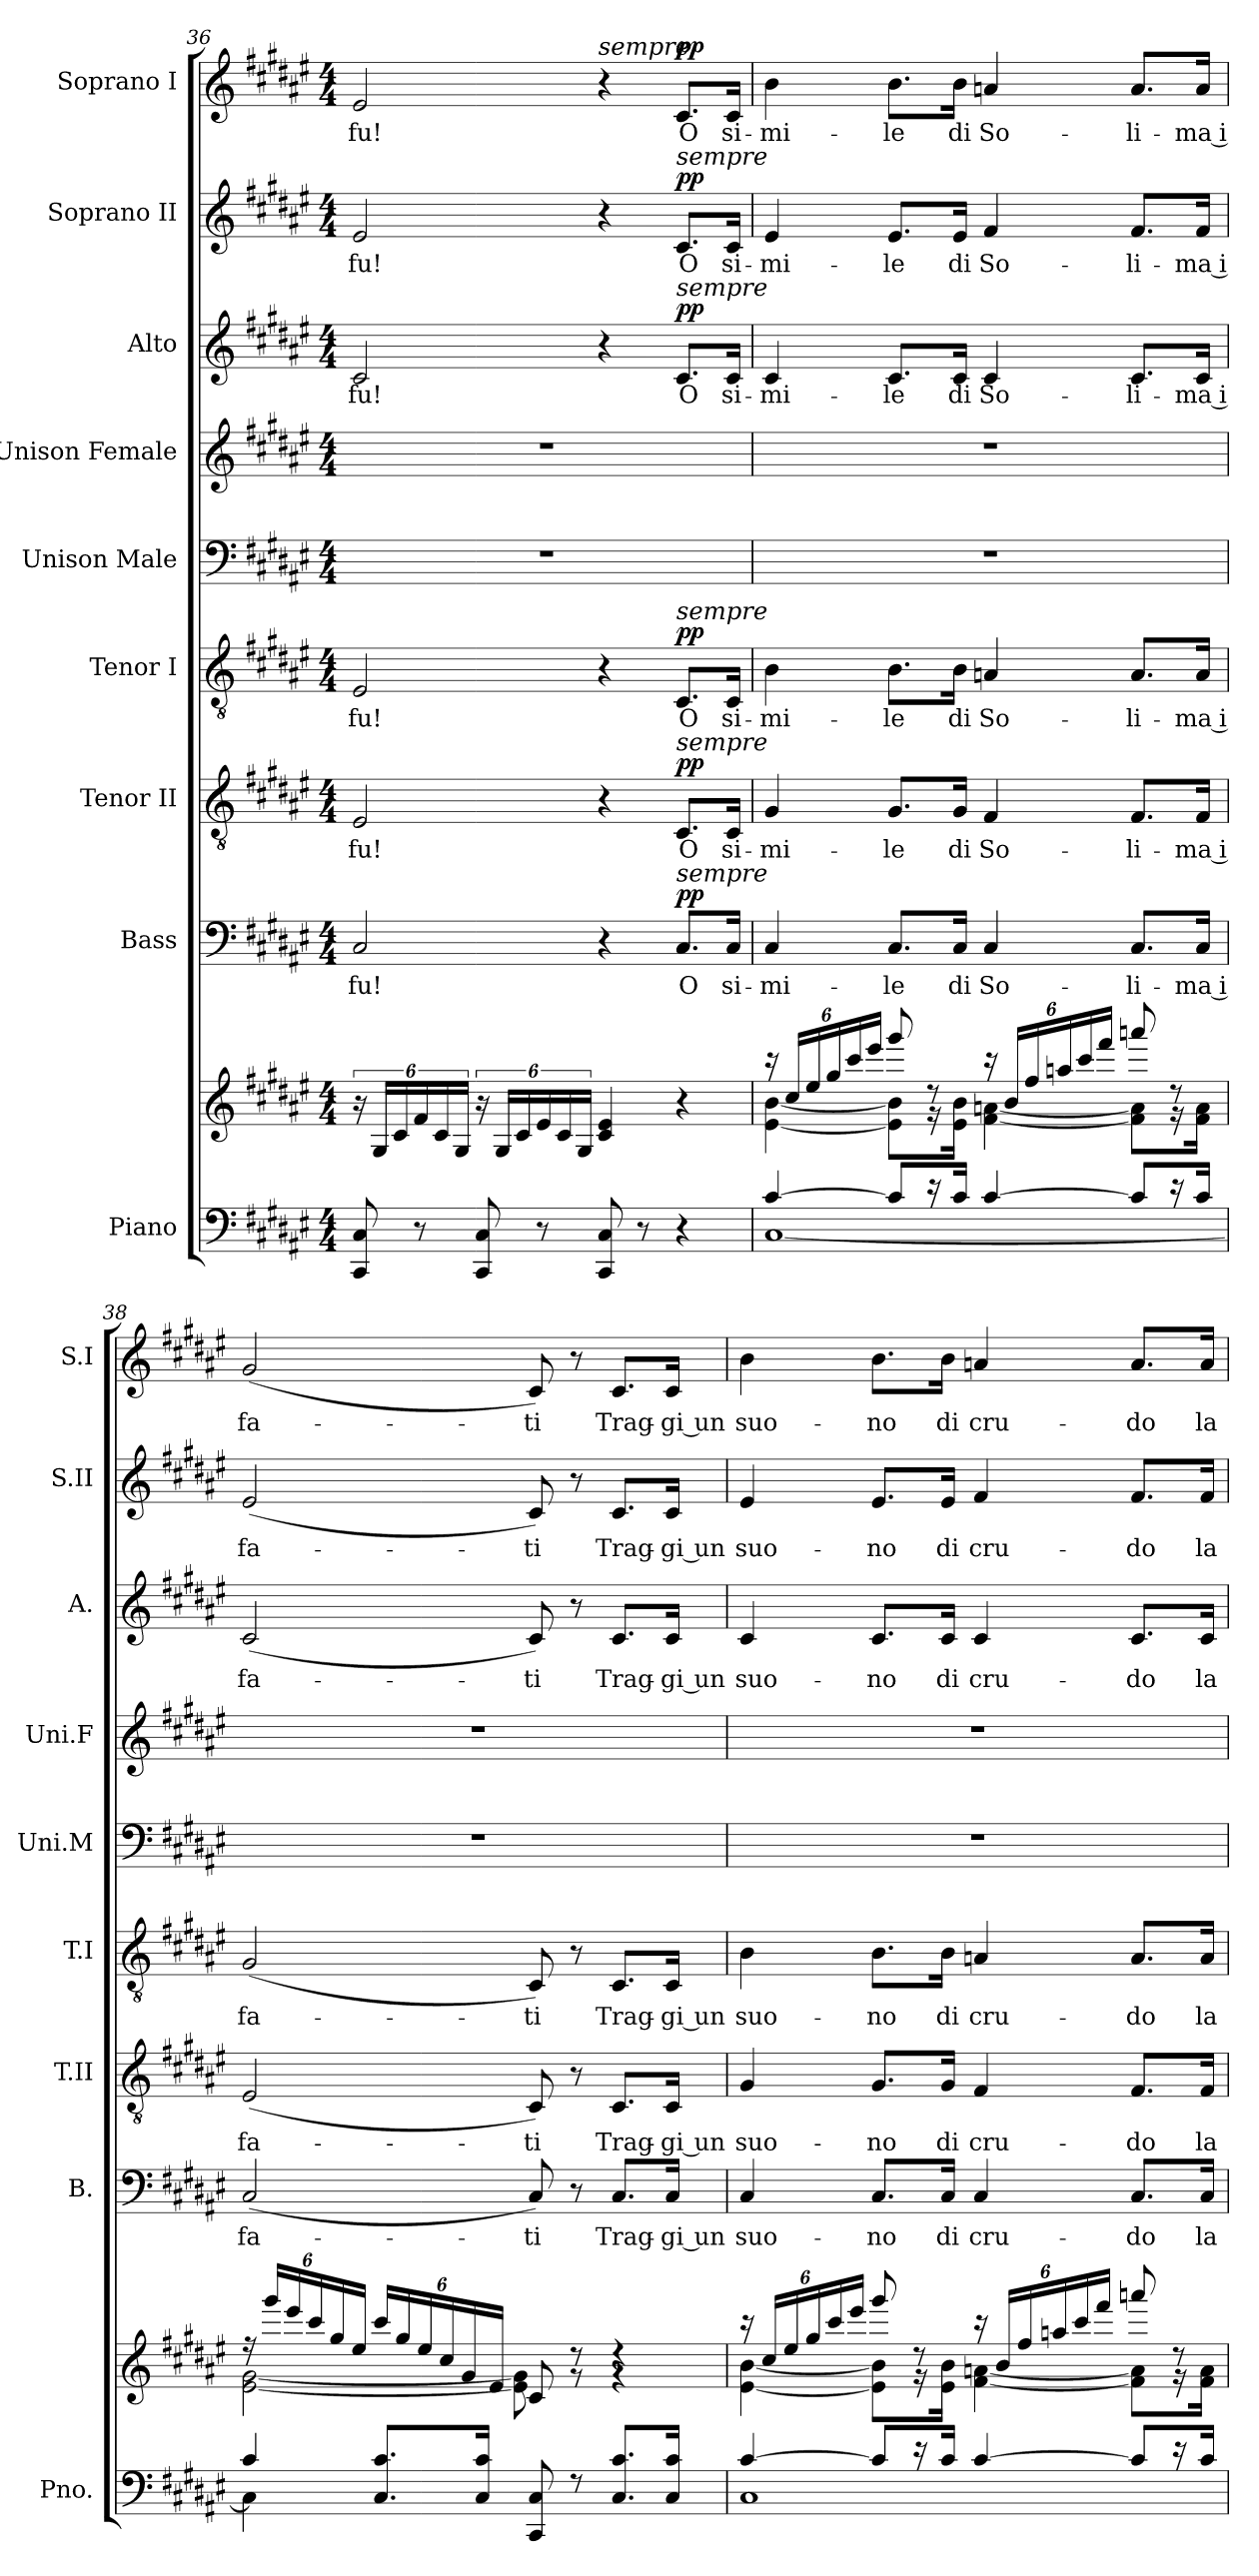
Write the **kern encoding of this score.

**kern	**kern	**kern	**text	**dynam	**kern	**text	**dynam	**kern	**text	**dynam	**kern	**kern	**kern	**text	**dynam	**kern	**text	**dynam	**kern	**text	**dynam
*part9	*part9	*part8	*part8	*part8	*part7	*part7	*part7	*part6	*part6	*part6	*part5	*part4	*part3	*part3	*part3	*part2	*part2	*part2	*part1	*part1	*part1
*staff10	*staff9	*staff8	*staff8	*staff8	*staff7	*staff7	*staff7	*staff6	*staff6	*staff6	*staff5	*staff4	*staff3	*staff3	*staff3	*staff2	*staff2	*staff2	*staff1	*staff1	*staff1
*I"Piano	*	*I"Bass	*	*	*I"Tenor II	*	*	*I"Tenor I	*	*	*I"Unison Male	*I"Unison Female	*I"Alto	*	*	*I"Soprano II	*	*	*I"Soprano I	*	*
*I'Pno.	*	*I'B.	*	*	*I'T.II	*	*	*I'T.I	*	*	*I'Uni.M	*I'Uni.F	*I'A.	*	*	*I'S.II	*	*	*I'S.I	*	*
!!LO:PB:g=z
*clefF4	*clefG2	*clefF4	*	*	*clefGv2	*	*	*clefGv2	*	*	*clefF4	*clefG2	*clefG2	*	*	*clefG2	*	*	*clefG2	*	*
*k[f#c#g#d#a#e#]	*k[f#c#g#d#a#e#]	*k[f#c#g#d#a#e#]	*	*	*k[f#c#g#d#a#e#]	*	*	*k[f#c#g#d#a#e#]	*	*	*k[f#c#g#d#a#e#]	*k[f#c#g#d#a#e#]	*k[f#c#g#d#a#e#]	*	*	*k[f#c#g#d#a#e#]	*	*	*k[f#c#g#d#a#e#]	*	*
*M4/4	*M4/4	*M4/4	*	*	*M4/4	*	*	*M4/4	*	*	*M4/4	*M4/4	*M4/4	*	*	*M4/4	*	*	*M4/4	*	*
=36	=36	=36	=36	=36	=36	=36	=36	=36	=36	=36	=36	=36	=36	=36	=36	=36	=36	=36	=36	=36	=36
8CC#/ 8C#/	24r	2C#/	fu!	.	2E#/	fu!	.	2E#/	fu!	.	1r	1r	2c#/	fu!	.	2e#/	fu!	.	2e#/	fu!	.
.	24G#/LL	.	.	.	.	.	.	.	.	.	.	.	.	.	.	.	.	.	.	.	.
.	24c#/	.	.	.	.	.	.	.	.	.	.	.	.	.	.	.	.	.	.	.	.
8r	24f#/	.	.	.	.	.	.	.	.	.	.	.	.	.	.	.	.	.	.	.	.
.	24c#/	.	.	.	.	.	.	.	.	.	.	.	.	.	.	.	.	.	.	.	.
.	24G#/JJ	.	.	.	.	.	.	.	.	.	.	.	.	.	.	.	.	.	.	.	.
8CC#/ 8C#/	24r	.	.	.	.	.	.	.	.	.	.	.	.	.	.	.	.	.	.	.	.
.	24G#/LL	.	.	.	.	.	.	.	.	.	.	.	.	.	.	.	.	.	.	.	.
.	24c#/	.	.	.	.	.	.	.	.	.	.	.	.	.	.	.	.	.	.	.	.
8r	24e#/	.	.	.	.	.	.	.	.	.	.	.	.	.	.	.	.	.	.	.	.
.	24c#/	.	.	.	.	.	.	.	.	.	.	.	.	.	.	.	.	.	.	.	.
.	24G#/JJ	.	.	.	.	.	.	.	.	.	.	.	.	.	.	.	.	.	.	.	.
!	!	!	!	!	!	!	!	!	!	!	!	!	!	!	!	!	!	!	!LO:TX:a:i:t=sempre	!	!
8CC#/ 8C#/	4c#/ 4e#/	4r	.	.	4r	.	.	4r	.	.	.	.	4r	.	.	4r	.	.	4r	.	.
8r	.	.	.	.	.	.	.	.	.	.	.	.	.	.	.	.	.	.	.	.	.
!	!	!	!	!	!	!	!	!	!	!	!	!	!	!	!	!LO:TX:a:i:t=sempre	!	!	!	!	!
!	!	!	!	!	!	!	!	!	!	!	!	!	!LO:TX:a:i:t=sempre	!	!	!	!	!	!	!	!
!	!	!	!	!	!	!	!	!LO:TX:a:i:t=sempre	!	!	!	!	!	!	!	!	!	!	!	!	!
!	!	!	!	!	!LO:TX:a:i:t=sempre	!	!	!	!	!	!	!	!	!	!	!	!	!	!	!	!
!	!	!LO:TX:a:i:t=sempre	!	!	!	!	!	!	!	!	!	!	!	!	!	!	!	!	!	!	!
!	!	!	!	!LO:DY:a	!	!	!LO:DY:a	!	!	!LO:DY:a	!	!	!	!	!LO:DY:a	!	!	!LO:DY:a	!	!	!LO:DY:a
4r	4r	8.C#/L	O	pp	8.C#/L	O	pp	8.C#/L	O	pp	.	.	8.c#/L	O	pp	8.c#/L	O	pp	8.c#/L	O	pp
.	.	16C#/Jk	si-	.	16C#/Jk	si-	.	16C#/Jk	si-	.	.	.	16c#/Jk	si-	.	16c#/Jk	si-	.	16c#/Jk	si-	.
!!LO:PB:g=z
=37	=37	=37	=37	=37	=37	=37	=37	=37	=37	=37	=37	=37	=37	=37	=37	=37	=37	=37	=37	=37	=37
*^	*	*	*	*	*	*	*	*	*	*	*	*	*	*	*	*	*	*	*	*	*
*	*	*Xbrackettup	*	*	*	*	*	*	*	*	*	*	*	*	*	*	*	*	*	*	*	*
*	*	*^	*	*	*	*	*	*	*	*	*	*	*	*	*	*	*	*	*	*	*	*
[4c#/	[1C#	24r	[4e#\ [4b\	4C#/	-mi-	.	4G#/	-mi-	.	4B\	-mi-	.	1r	1r	4c#/	-mi-	.	4e#/	-mi-	.	4b\	-mi-	.
.	.	24cc#/LL	.	.	.	.	.	.	.	.	.	.	.	.	.	.	.	.	.	.	.	.	.
.	.	24ee#/	.	.	.	.	.	.	.	.	.	.	.	.	.	.	.	.	.	.	.	.	.
.	.	24gg#/	.	.	.	.	.	.	.	.	.	.	.	.	.	.	.	.	.	.	.	.	.
.	.	24ccc#/	.	.	.	.	.	.	.	.	.	.	.	.	.	.	.	.	.	.	.	.	.
.	.	24eee#/JJ	.	.	.	.	.	.	.	.	.	.	.	.	.	.	.	.	.	.	.	.	.
8c#/L]	.	8ggg#/	8e#\] 8b\]L	8.C#/L	-le	.	8.G#/L	-le	.	8.B\L	-le	.	.	.	8.c#/L	-le	.	8.e#/L	-le	.	8.b\L	-le	.
16r	.	8rdd	16r	.	.	.	.	.	.	.	.	.	.	.	.	.	.	.	.	.	.	.	.
16c#/Jk	.	.	16e#\ 16b\Jk	16C#/Jk	di	.	16G#/Jk	di	.	16B\Jk	di	.	.	.	16c#/Jk	di	.	16e#/Jk	di	.	16b\Jk	di	.
[4c#/	.	24r	[4f#\ [4an\	4C#/	So-	.	4F#/	So-	.	4An/	So-	.	.	.	4c#/	So-	.	4f#/	So-	.	4an/	So-	.
.	.	24b/LL	.	.	.	.	.	.	.	.	.	.	.	.	.	.	.	.	.	.	.	.	.
.	.	24ff#/	.	.	.	.	.	.	.	.	.	.	.	.	.	.	.	.	.	.	.	.	.
.	.	24aan/	.	.	.	.	.	.	.	.	.	.	.	.	.	.	.	.	.	.	.	.	.
.	.	24ccc#/	.	.	.	.	.	.	.	.	.	.	.	.	.	.	.	.	.	.	.	.	.
.	.	24fff#/JJ	.	.	.	.	.	.	.	.	.	.	.	.	.	.	.	.	.	.	.	.	.
8c#/L]	.	8aaan/	8f#\] 8a\]L	8.C#/L	-li-	.	8.F#/L	-li-	.	8.A/L	-li-	.	.	.	8.c#/L	-li-	.	8.f#/L	-li-	.	8.a/L	-li-	.
16r	.	8rdd	16r	.	.	.	.	.	.	.	.	.	.	.	.	.	.	.	.	.	.	.	.
16c#/Jk	.	.	16f#\ 16a\Jk	16C#/Jk	ma i	.	16F#/Jk	ma i	.	16A/Jk	ma i	.	.	.	16c#/Jk	ma i	.	16f#/Jk	ma i	.	16a/Jk	ma i	.
!!LO:PB:g=z
=38	=38	=38	=38	=38	=38	=38	=38	=38	=38	=38	=38	=38	=38	=38	=38	=38	=38	=38	=38	=38	=38	=38	=38
4c#/	4C#\]	24r	[2e#\ [2g#\	(2C#/	fa-	.	(2E#/	fa-	.	(2G#/	fa-	.	1r	1r	(2c#/	fa-	.	(2e#/	fa-	.	(2g#/	fa-	.
.	.	24ggg#/LL	.	.	.	.	.	.	.	.	.	.	.	.	.	.	.	.	.	.	.	.	.
.	.	24eee#/	.	.	.	.	.	.	.	.	.	.	.	.	.	.	.	.	.	.	.	.	.
.	.	24ccc#/	.	.	.	.	.	.	.	.	.	.	.	.	.	.	.	.	.	.	.	.	.
.	.	24gg#/	.	.	.	.	.	.	.	.	.	.	.	.	.	.	.	.	.	.	.	.	.
.	.	24ee#/JJ	.	.	.	.	.	.	.	.	.	.	.	.	.	.	.	.	.	.	.	.	.
8.C#/ 8.c#/L	2.ryy	24ccc#/LL	.	.	.	.	.	.	.	.	.	.	.	.	.	.	.	.	.	.	.	.	.
.	.	24gg#/	.	.	.	.	.	.	.	.	.	.	.	.	.	.	.	.	.	.	.	.	.
.	.	24ee#/	.	.	.	.	.	.	.	.	.	.	.	.	.	.	.	.	.	.	.	.	.
.	.	24cc#/	.	.	.	.	.	.	.	.	.	.	.	.	.	.	.	.	.	.	.	.	.
.	.	24g#/	.	.	.	.	.	.	.	.	.	.	.	.	.	.	.	.	.	.	.	.	.
16C#/ 16c#/Jk	.	.	.	.	.	.	.	.	.	.	.	.	.	.	.	.	.	.	.	.	.	.	.
.	.	24e#/JJ	.	.	.	.	.	.	.	.	.	.	.	.	.	.	.	.	.	.	.	.	.
8CC#/ 8C#/	.	8c#/	8e#\] 8g#\]	8C#/)	-ti	.	8C#/)	-ti	.	8C#/)	-ti	.	.	.	8c#/)	-ti	.	8c#/)	-ti	.	8c#/)	-ti	.
8rF	.	8rdd	8rg	8r	.	.	8r	.	.	8r	.	.	.	.	8r	.	.	8r	.	.	8r	.	.
8.C#/ 8.c#/L	.	4rdd	4rg	8.C#/L	Trag-	.	8.C#/L	Trag-	.	8.C#/L	Trag-	.	.	.	8.c#/L	Trag-	.	8.c#/L	Trag-	.	8.c#/L	Trag-	.
16C#/ 16c#/Jk	.	.	.	16C#/Jk	gi un	.	16C#/Jk	gi un	.	16C#/Jk	gi un	.	.	.	16c#/Jk	gi un	.	16c#/Jk	gi un	.	16c#/Jk	gi un	.
!!LO:PB:g=z
=39	=39	=39	=39	=39	=39	=39	=39	=39	=39	=39	=39	=39	=39	=39	=39	=39	=39	=39	=39	=39	=39	=39	=39
[4c#/	1C#	24r	[4e#\ [4b\	4C#/	suo-	.	4G#/	suo-	.	4B\	suo-	.	1r	1r	4c#/	suo-	.	4e#/	suo-	.	4b\	suo-	.
.	.	24cc#/LL	.	.	.	.	.	.	.	.	.	.	.	.	.	.	.	.	.	.	.	.	.
.	.	24ee#/	.	.	.	.	.	.	.	.	.	.	.	.	.	.	.	.	.	.	.	.	.
.	.	24gg#/	.	.	.	.	.	.	.	.	.	.	.	.	.	.	.	.	.	.	.	.	.
.	.	24ccc#/	.	.	.	.	.	.	.	.	.	.	.	.	.	.	.	.	.	.	.	.	.
.	.	24eee#/JJ	.	.	.	.	.	.	.	.	.	.	.	.	.	.	.	.	.	.	.	.	.
8c#/L]	.	8ggg#/	8e#\] 8b\]L	8.C#/L	-no	.	8.G#/L	-no	.	8.B\L	-no	.	.	.	8.c#/L	-no	.	8.e#/L	-no	.	8.b\L	-no	.
16r	.	8rdd	16r	.	.	.	.	.	.	.	.	.	.	.	.	.	.	.	.	.	.	.	.
16c#/Jk	.	.	16e#\ 16b\Jk	16C#/Jk	di	.	16G#/Jk	di	.	16B\Jk	di	.	.	.	16c#/Jk	di	.	16e#/Jk	di	.	16b\Jk	di	.
[4c#/	.	24r	[4f#\ [4an\	4C#/	cru-	.	4F#/	cru-	.	4An/	cru-	.	.	.	4c#/	cru-	.	4f#/	cru-	.	4an/	cru-	.
.	.	24b/LL	.	.	.	.	.	.	.	.	.	.	.	.	.	.	.	.	.	.	.	.	.
.	.	24ff#/	.	.	.	.	.	.	.	.	.	.	.	.	.	.	.	.	.	.	.	.	.
.	.	24aan/	.	.	.	.	.	.	.	.	.	.	.	.	.	.	.	.	.	.	.	.	.
.	.	24ccc#/	.	.	.	.	.	.	.	.	.	.	.	.	.	.	.	.	.	.	.	.	.
.	.	24fff#/JJ	.	.	.	.	.	.	.	.	.	.	.	.	.	.	.	.	.	.	.	.	.
8c#/L]	.	8aaan/	8f#\] 8a\]L	8.C#/L	-do	.	8.F#/L	-do	.	8.A/L	-do	.	.	.	8.c#/L	-do	.	8.f#/L	-do	.	8.a/L	-do	.
16r	.	8rdd	16r	.	.	.	.	.	.	.	.	.	.	.	.	.	.	.	.	.	.	.	.
16c#/Jk	.	.	16f#\ 16a\Jk	16C#/Jk	la-	.	16F#/Jk	la-	.	16A/Jk	la-	.	.	.	16c#/Jk	la-	.	16f#/Jk	la-	.	16a/Jk	la-	.
*v	*v	*	*	*	*	*	*	*	*	*	*	*	*	*	*	*	*	*	*	*	*	*	*
*	*v	*v	*	*	*	*	*	*	*	*	*	*	*	*	*	*	*	*	*	*	*	*
=	=	=	=	=	=	=	=	=	=	=	=	=	=	=	=	=	=	=	=	=	=
*-	*-	*-	*-	*-	*-	*-	*-	*-	*-	*-	*-	*-	*-	*-	*-	*-	*-	*-	*-	*-	*-
